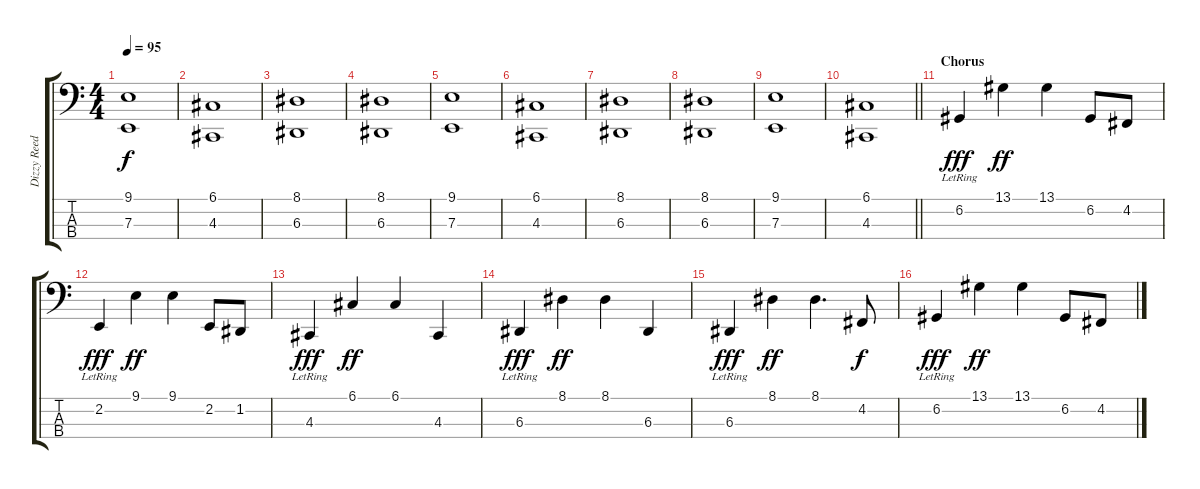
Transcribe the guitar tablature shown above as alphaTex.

\track ("Dizzy Reed - Piano L'" "Dizzy Reed") {instrument acousticgrandpiano}
\staff {score tabs}
\tuning (G2 D2 A1 E1) {hide}
\ts (4 4)
\tempo 95
\clef f4
\ks c
(9.1 7.3).1{dy f} |
(6.1 4.3).1 |
(8.1 6.3).1 |
(8.1 6.3).1 |
(9.1 7.3).1 |
(6.1 4.3).1 |
(8.1 6.3).1 |
(8.1 6.3).1 |
(9.1 7.3).1 |
\barLineRight lightlight
(6.1 4.3).1 |
\section ("" "Chorus")
6.2{lr}.4{dy fff} 13.1.4{dy ff} 13.1.4 6.2.8 4.2.8 |
2.2{lr}.4{dy fff} 9.1.4{dy ff} 9.1.4 2.2.8 1.2.8 |
4.3{lr}.4{dy fff} 6.1.4{dy ff} 6.1.4 4.3.4 |
6.3{lr}.4{dy fff} 8.1.4{dy ff} 8.1.4 6.3.4 |
6.3{lr}.4{dy fff} 8.1.4{dy ff} 8.1.4{d} 4.2.8{dy f} |
6.2{lr}.4{dy fff} 13.1.4{dy ff} 13.1.4 6.2.8 4.2.8
